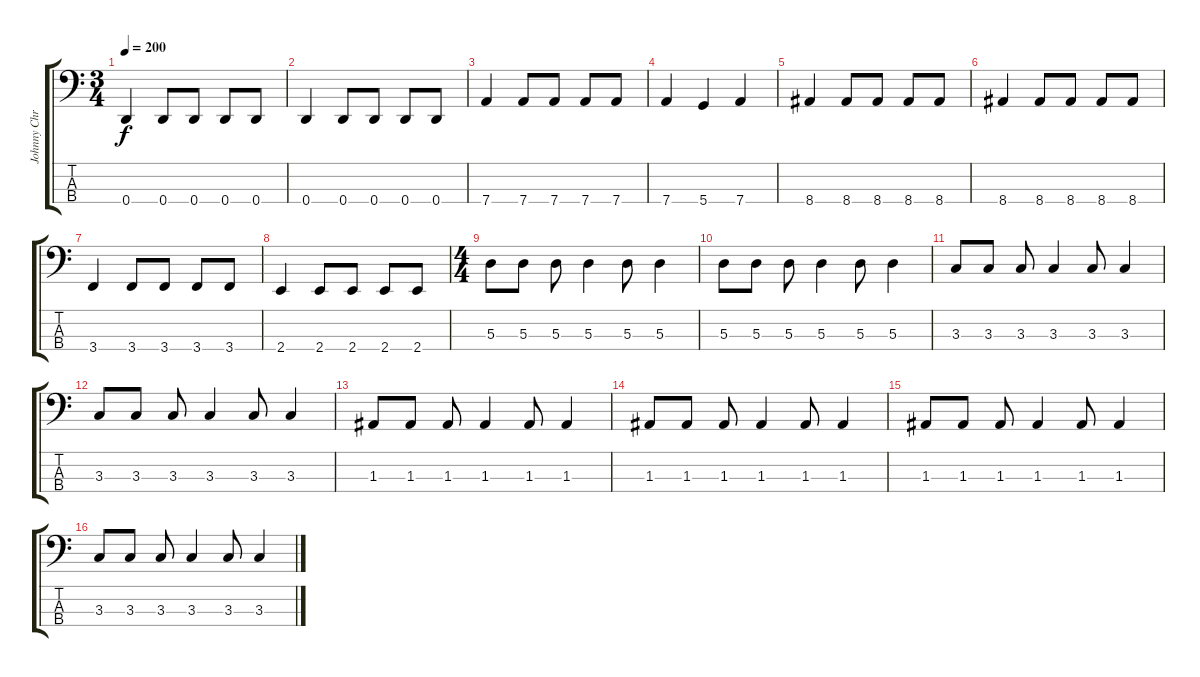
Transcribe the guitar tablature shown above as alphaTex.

\track ("Johnny Christ" "Johnny Chr") {instrument electricbasspick}
\staff {score tabs}
\tuning (G2 D2 A1 D1) {hide}
\ts (3 4)
\tempo 200
\clef f4
\ks c
0.4.4{dy f} 0.4.8 0.4.8 0.4.8 0.4.8 |
0.4.4 0.4.8 0.4.8 0.4.8 0.4.8 |
7.4.4 7.4.8 7.4.8 7.4.8 7.4.8 |
7.4.4 5.4.4 7.4.4 |
8.4.4 8.4.8 8.4.8 8.4.8 8.4.8 |
8.4.4 8.4.8 8.4.8 8.4.8 8.4.8 |
3.4.4 3.4.8 3.4.8 3.4.8 3.4.8 |
2.4.4 2.4.8 2.4.8 2.4.8 2.4.8 |
\ts (4 4)
5.3.8 5.3.8 5.3.8 5.3.4 5.3.8 5.3.4 |
5.3.8 5.3.8 5.3.8 5.3.4 5.3.8 5.3.4 |
3.3.8 3.3.8 3.3.8 3.3.4 3.3.8 3.3.4 |
3.3.8 3.3.8 3.3.8 3.3.4 3.3.8 3.3.4 |
1.3.8 1.3.8 1.3.8 1.3.4 1.3.8 1.3.4 |
1.3.8 1.3.8 1.3.8 1.3.4 1.3.8 1.3.4 |
1.3.8 1.3.8 1.3.8 1.3.4 1.3.8 1.3.4 |
3.3.8 3.3.8 3.3.8 3.3.4 3.3.8 3.3.4
